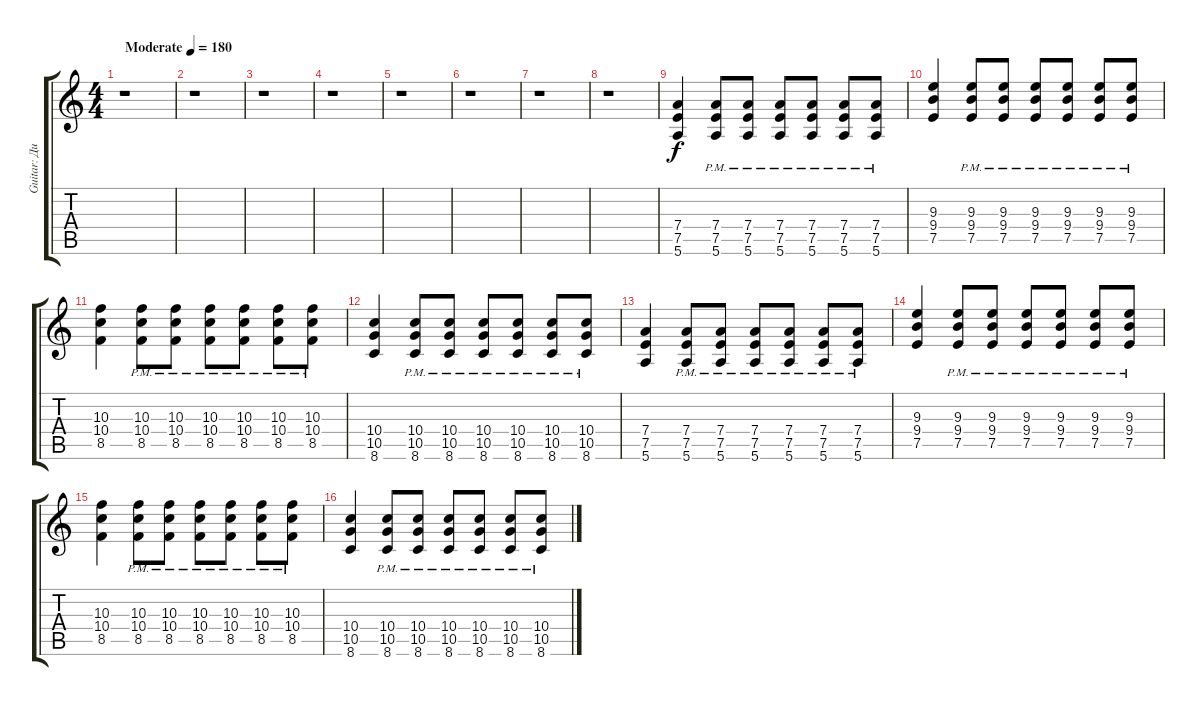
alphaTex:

\track ("Guitar: Дима" "Guitar: Ди") {instrument overdrivenguitar}
\staff {score tabs}
\tuning (E4 B3 G3 D3 A2 E2) {hide}
\ts (4 4)
\tempo (180 "Moderate")
\clef g2
\ks c
r.1{dy f instrument overdrivenguitar} |
r.1 |
r.1 |
r.1 |
r.1 |
r.1 |
r.1 |
r.1 |
(7.4 7.5 5.6).4 (7.4{pm} 7.5{pm} 5.6{pm}).8 (7.4{pm} 7.5{pm} 5.6{pm}).8 (7.4{pm} 7.5{pm} 5.6{pm}).8 (7.4{pm} 7.5{pm} 5.6{pm}).8 (7.4{pm} 7.5{pm} 5.6{pm}).8 (7.4{pm} 7.5{pm} 5.6{pm}).8 |
(9.3 9.4 7.5).4 (9.3{pm} 9.4{pm} 7.5{pm}).8 (9.3{pm} 9.4{pm} 7.5{pm}).8 (9.3{pm} 9.4{pm} 7.5{pm}).8 (9.3{pm} 9.4{pm} 7.5{pm}).8 (9.3{pm} 9.4{pm} 7.5{pm}).8 (9.3{pm} 9.4{pm} 7.5{pm}).8 |
(10.3 10.4 8.5).4 (10.3{pm} 10.4{pm} 8.5{pm}).8 (10.3{pm} 10.4{pm} 8.5{pm}).8 (10.3{pm} 10.4{pm} 8.5{pm}).8 (10.3{pm} 10.4{pm} 8.5{pm}).8 (10.3{pm} 10.4{pm} 8.5{pm}).8 (10.3{pm} 10.4{pm} 8.5{pm}).8 |
(10.4 10.5 8.6).4 (10.4{pm} 10.5{pm} 8.6{pm}).8 (10.4{pm} 10.5{pm} 8.6{pm}).8 (10.4{pm} 10.5{pm} 8.6{pm}).8 (10.4{pm} 10.5{pm} 8.6{pm}).8 (10.4{pm} 10.5{pm} 8.6{pm}).8 (10.4{pm} 10.5{pm} 8.6{pm}).8 |
(7.4 7.5 5.6).4 (7.4{pm} 7.5{pm} 5.6{pm}).8 (7.4{pm} 7.5{pm} 5.6{pm}).8 (7.4{pm} 7.5{pm} 5.6{pm}).8 (7.4{pm} 7.5{pm} 5.6{pm}).8 (7.4{pm} 7.5{pm} 5.6{pm}).8 (7.4{pm} 7.5{pm} 5.6{pm}).8 |
(9.3 9.4 7.5).4 (9.3{pm} 9.4{pm} 7.5{pm}).8 (9.3{pm} 9.4{pm} 7.5{pm}).8 (9.3{pm} 9.4{pm} 7.5{pm}).8 (9.3{pm} 9.4{pm} 7.5{pm}).8 (9.3{pm} 9.4{pm} 7.5{pm}).8 (9.3{pm} 9.4{pm} 7.5{pm}).8 |
(10.3 10.4 8.5).4 (10.3{pm} 10.4{pm} 8.5{pm}).8 (10.3{pm} 10.4{pm} 8.5{pm}).8 (10.3{pm} 10.4{pm} 8.5{pm}).8 (10.3{pm} 10.4{pm} 8.5{pm}).8 (10.3{pm} 10.4{pm} 8.5{pm}).8 (10.3{pm} 10.4{pm} 8.5{pm}).8 |
(10.4 10.5 8.6).4 (10.4{pm} 10.5{pm} 8.6{pm}).8 (10.4{pm} 10.5{pm} 8.6{pm}).8 (10.4{pm} 10.5{pm} 8.6{pm}).8 (10.4{pm} 10.5{pm} 8.6{pm}).8 (10.4{pm} 10.5{pm} 8.6{pm}).8 (10.4{pm} 10.5{pm} 8.6{pm}).8
